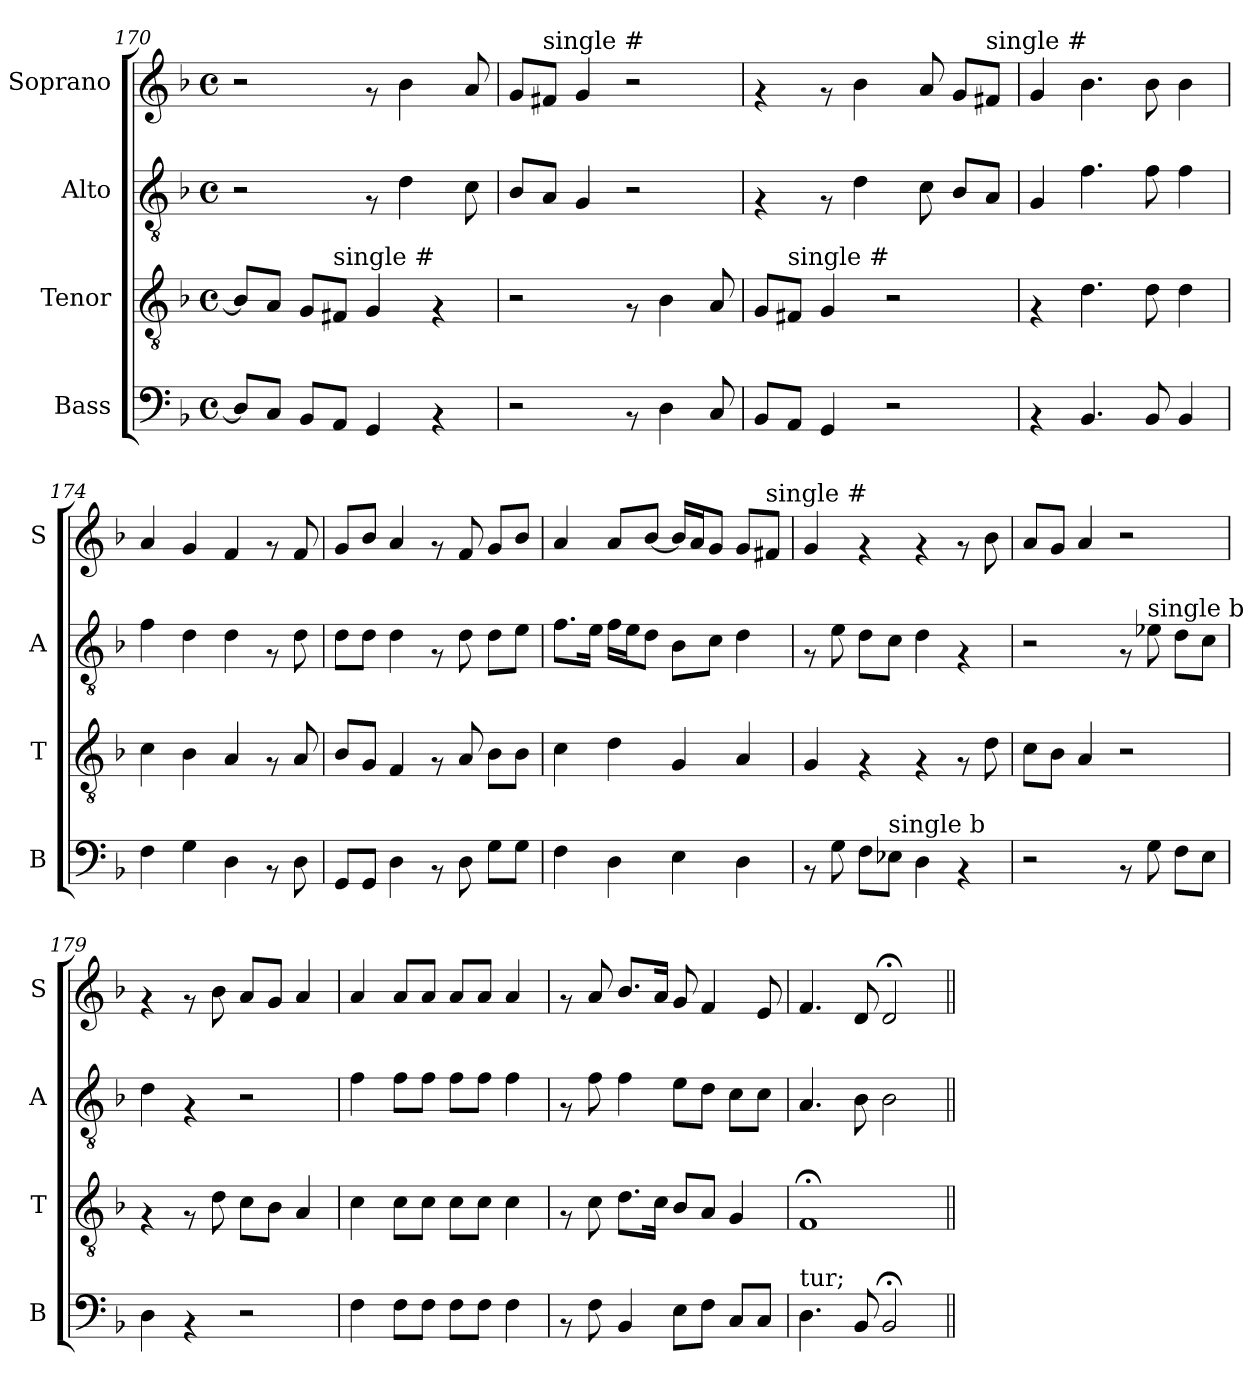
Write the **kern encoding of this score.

**kern	**kern	**kern	**kern
*part4	*part3	*part2	*part1
*staff4	*staff3	*staff2	*staff1
*I"Bass	*I"Tenor	*I"Alto	*I"Soprano
*I'B	*I'T	*I'A	*I'S
*clefF4	*clefGv2	*clefGv2	*clefG2
*k[b-]	*k[b-]	*k[b-]	*k[b-]
*F:	*F:	*F:	*F:
*M4/4	*M4/4	*M4/4	*M4/4
*met(c)	*met(c)	*met(c)	*met(c)
=170	=170	=170	=170
8D/L]	8B-/L]	2r	2r
8C/J	8A/J	.	.
8BB-/L	8G/L	.	.
!	!LO:TX:a:t=single #	!	!
8AA/J	8F#/J	.	.
4GG/	4G/	8rF	8rf
.	.	4d\	4b-\
4rAA	4rF	.	.
.	.	8c\	8a/
=171	=171	=171	=171
2r	2r	8B-/L	8g/L
!	!	!	!LO:TX:a:t=single #
.	.	8A/J	8f#/J
.	.	4G/	4g/
8rAA	8rF	2r	2r
4D\	4B-\	.	.
8C/	8A/	.	.
!!LO:PB:g=z
=172	=172	=172	=172
8BB-/L	8G/L	4rF	4rf
!	!LO:TX:a:t=single #	!	!
8AA/J	8F#/J	.	.
4GG/	4G/	8rF	8rf
.	.	4d\	4b-\
2r	2r	.	.
.	.	8c\	8a/
.	.	8B-/L	8g/L
!	!	!	!LO:TX:a:t=single #
.	.	8A/J	8f#/J
=173	=173	=173	=173
4rAA	4rF	4G/	4g/
4.BB-/	4.d\	4.f\	4.b-\
8BB-/	8d\	8f\	8b-\
4BB-/	4d\	4f\	4b-\
=174	=174	=174	=174
4F\	4c\	4f\	4a/
4G\	4B-\	4d\	4g/
4D\	4A/	4d\	4f/
8rAA	8rF	8rF	8rf
8D\	8A/	8d\	8f/
=175	=175	=175	=175
8GG/L	8B-/L	8d\L	8g/L
8GG/J	8G/J	8d\J	8b-/J
4D\	4F/	4d\	4a/
8rAA	8rF	8rF	8rf
8D\	8A/	8d\	8f/
8G\L	8B-\L	8d\L	8g/L
8G\J	8B-\J	8e\J	8b-/J
=176	=176	=176	=176
4F\	4c\	8.f\L	4a/
.	.	16e\Jk	.
4D\	4d\	16f\LL	8a/L
.	.	16e\J	.
.	.	8d\J	[<8b-/J
4E\	4G/	8B-\L	16b-/LL]
.	.	.	16a/J
.	.	8c\J	8g/J
4D\	4A/	4d\	8g/L
!	!	!	!LO:TX:a:t=single #
.	.	.	8f#/J
!!LO:LB:g=z
=177	=177	=177	=177
8rAA	4G/	8rF	4g/
8G\	.	8e\	.
8F\L	4rF	8d\L	4rf
!LO:TX:a:t=single b	!	!	!
8E-\J	.	8c\J	.
4D\	4rF	4d\	4rf
4rAA	8rF	4rF	8rf
.	8d\	.	8b-\
=178	=178	=178	=178
2r	8c\L	2r	8a/L
.	8B-\J	.	8g/J
.	4A/	.	4a/
8rAA	2r	8rF	2r
!	!	!LO:TX:a:t=single b	!
8G\	.	8e-\	.
8F\L	.	8d\L	.
8E\J	.	8c\J	.
=179	=179	=179	=179
4D\	4rF	4d\	4rf
4rAA	8rF	4rF	8rf
.	8d\	.	8b-\
2r	8c\L	2r	8a/L
.	8B-\J	.	8g/J
.	4A/	.	4a/
=180	=180	=180	=180
4F\	4c\	4f\	4a/
8F\L	8c\L	8f\L	8a/L
8F\J	8c\J	8f\J	8a/J
8F\L	8c\L	8f\L	8a/L
8F\J	8c\J	8f\J	8a/J
4F\	4c\	4f\	4a/
=181	=181	=181	=181
8rAA	8rF	8rF	8rf
8F\	8c\	8f\	8a/
4BB-/	8.d\L	4f\	8.b-/L
.	16c\Jk	.	16a/Jk
8E\L	8B-/L	8e\L	8g/
8F\J	8A/J	8d\J	4f/
8C/L	4G/	8c\L	.
8C/J	.	8c\J	8e/
!!LO:LB:g=z
=182	=182	=182	=182
!LO:TX:a:t=tur;	!	!	!
4.D\	1F;	4.A/	4.f/
8BB-/	.	8B-\	8d/
2BB-;</	.	2B-\	2d;</
=||	=||	=||	=||
*-	*-	*-	*-
